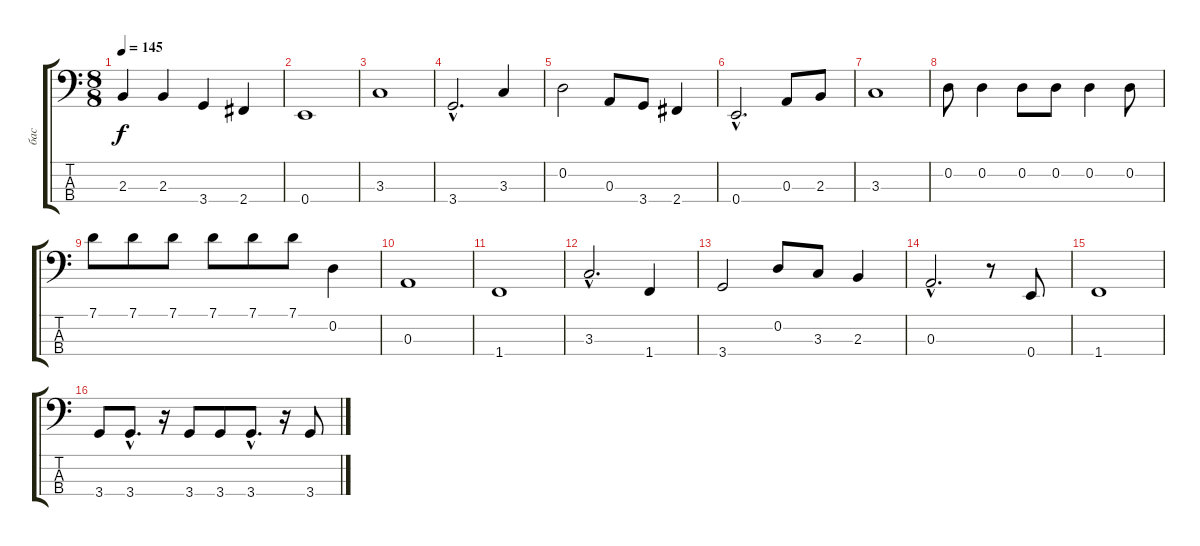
\track ("бас" "бас") {instrument electricbassfinger}
\staff {score tabs}
\tuning (G2 D2 A1 E1) {hide}
\ts (8 8)
\tempo 145
\clef f4
\ks c
2.3{t}.4{dy f} 2.3.4 3.4.4 2.4.4 |
0.4.1 |
3.3.1 |
3.4{hac}.2{d} 3.3.4 |
0.2.2 0.3.8 3.4.8 2.4.4 |
0.4{hac}.2{d} 0.3.8 2.3.8 |
3.3.1 |
0.2.8 0.2.4 0.2.8 0.2.8 0.2.4 0.2.8 |
7.1.8 7.1.8 7.1.8 7.1.8 7.1.8 7.1.8 0.2.4 |
0.3.1 |
1.4.1 |
3.3{hac}.2{d} 1.4.4 |
3.4.2 0.2.8 3.3.8 2.3.4 |
0.3{hac}.2{d} r.8 0.4.8 |
1.4.1 |
3.4.8 3.4{hac}.8{d} r.16 3.4.8 3.4.8 3.4{hac}.8{d} r.16 3.4.8
